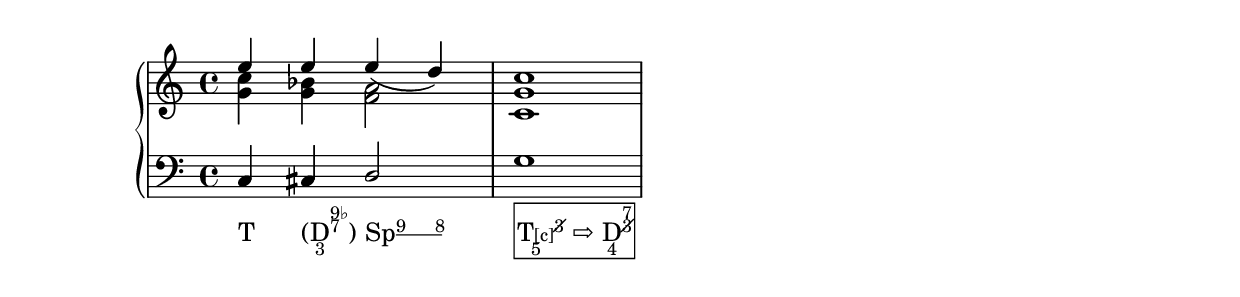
% minimal.ly :- a minimalistic example
% Copyright (c) 2019 Karsten Reincke, 
%
% This file is distributed under the terms of the MIT license:
% --------------------------------------
% Copyright 2019 Karsten Reincke (Frankfurt), Hans Blum, 

% Permission is hereby granted, free of charge, to any person obtaining a copy 
% of this software and associated documentation files (the "Software"), to deal 
% in the Software without restriction, including without limitation the rights 
% to use, copy, modify, merge, publish, distribute, sublicense, and/or sell 
% copies of the Software, and to permit persons to whom the Software is 
% furnished to do so, subject to the following conditions:

% The above copyright notice and this permission notice shall be included in all 
% copies or substantial portions of the Software.

% THE SOFTWARE IS PROVIDED "AS IS", WITHOUT WARRANTY OF ANY KIND, EXPRESS OR 
% IMPLIED, INCLUDING BUT NOT LIMITED TO THE WARRANTIES OF MERCHANTABILITY, 
% FITNESS FOR A PARTICULAR PURPOSE AND NONINFRINGEMENT. IN NO EVENT SHALL THE 
% AUTHORS OR COPYRIGHT HOLDERS BE LIABLE FOR ANY CLAIM, DAMAGES OR OTHER 
% LIABILITY, WHETHER IN AN ACTION OF CONTRACT, TORT OR OTHERWISE, ARISING 
% FROM, OUT OF OR IN CONNECTION WITH THE SOFTWARE OR THE USE OR OTHER DEALINGS 
% IN THE SOFTWARE.

\version "2.18.2"

% harmonyli.ly :- a library for inserting Functional Harmony Analysis Symbols 
% into musical scores encoded in and created by LilyPOnd
%
% Copyright (c) 2019 Karsten Reincke, Frankfurt, Hans Blum
%
% This file is distributed either under the terms of the MIT license or under 
% the terms of the GPLv3 license. Feel free to choose the distribution method 
% you prefer by deleting the unsuitable licensing statement (Don't delete both): 
%
% (a) If you want to use it under the terms of the MIT license erase the 
%     following GPLv3 licensing statement:
% (b) If you want to use harmonyli.ly under the terms of the GPLv2 license
%      erase the following MIT license text
%
% GPLv3-Licensing Statement
% -------------------------

% This program is free software: you can redistribute it and/or modify
% it under the terms of the GNU General Public License as published by
% the Free Software Foundation, either version 3 of the License, or
% (at your option) any later version.

% This program is distributed in the hope that it will be useful,
% but WITHOUT ANY WARRANTY; without even the implied warranty of
% MERCHANTABILITY or FITNESS FOR A PARTICULAR PURPOSE.  See the
% GNU General Public License for more details.

% You should have received a copy of the GNU General Public License
% along with this program.  If not, see <https://www.gnu.org/licenses/>.

% MIT-License and Licensing Statement
% --------------------------------------
% Copyright 2019 Karsten Reincke, Frankfurt

% Permission is hereby granted, free of charge, to any person 
% obtaining a copy of this software and associated documentation 
% files (the "Software"), to deal in the Software without 
% restriction, including without limitation the rights to use, 
% copy, modify, merge, publish, distribute, sublicense, and/or sell 
% copies of the Software, and to permit persons to whom the 
% Software is furnished to do so, subject to the following conditions:

% The above copyright notice and this permission notice shall be 
% included in all copies or substantial portions of the Software.

% THE SOFTWARE IS PROVIDED "AS IS", WITHOUT WARRANTY OF ANY KIND, 
% EXPRESS OR IMPLIED, INCLUDING BUT NOT LIMITED TO THE WARRANTIES 
% OF MERCHANTABILITY, FITNESS FOR A PARTICULAR PURPOSE AND 
% NONINFRINGEMENT. IN NO EVENT SHALL THE AUTHORS OR COPYRIGHT 
% HOLDERS BE LIABLE FOR ANY CLAIM, DAMAGES OR OTHER LIABILITY, 
% WHETHER IN AN ACTION OF CONTRACT, TORT OR OTHERWISE, ARISING 
% FROM, OUT OF OR IN CONNECTION WITH THE SOFTWARE OR THE USE 
% OR OTHER DEALINGS IN THE SOFTWARE.
%
% Some Compliance Hints: 
% ----------------------
% (A) MIT Usage
% -------------
% (1) For using harmonyli.ly compliantly it is sufficient if the
% MIT license text is part of this file.
% (2) For modifying harmonyli.ly compliantly or for using part of
% it, it is sufficient if the MIT license text is included in 
% all copies or substantial portions
% (3) Under the terms of the MIT license you may use harmonyli.ly
% as part of your overarching work and you may distribute this
% overarching complex as whole under any license you want. But
% you may not erase the MIT license text in this file or in
% all derived files - just as the MIT license requires:
%
% The above copyright notice and this permission notice shall be 
% included in all copies or substantial portions of the Software.
%
% (B) GPLv3 Usage
% ---------------
% If you prefer to distribute harmonyli.ly under the terms of the
% GPLv3, then you have to fulfill all requirements of the GPLv3,
% especially those of §4 and §5 (strong copyleft effect and so on)
% and those of §6 (Conveying Non-Source Forms)
%
%%%%%%%%%%%%%%%%%%%%%%%%%%%%%%%%%%%%%%%%%%%%%%%%%%%%%%%%%%%%%%%%%%%%

% Reference to groundwork
% -----------------------
% harmonyli.ly heavily uses ideas and code of Klaus Blum's groundwork which has 
% been published in the 'Lilypond Snippet Repository':
% -> http://lsr.di.unimi.it/LSR/Item?id=967
%
% In a mail from Nov. the 4th 2019 Klaus Blum explicitly approved that he 
% a) distributes his code under the terms of the (American) public domain 
% b) agrees to use his file as groundwork for harmonyli.ly
% c) to distribute the result under the terms of of a dual-license: the user 
%    shall be enabled to choose whether he wants to use it under the terms
%   of the GPLv3 or the MIT
%
% Just as Klaus Blum's groundwork, also harmonyli.ly uses some explanations of 
% Neil Puttock by which he described the use text span engraver.
% -> http://www.mail-archive.com/lilypond-user%40gnu.org/msg60732.html
%%%%%%%%%%%%%%%%%%%%%%%%%%%%%%%%%%%%%%%%%%%%%%%%%%%%%%%%%%%%%%%%%%%%

\version "2.18.2"


%%%%%%%%%%%%%%%%%%%%%%%%%%%%%%%%%%%%%%%%%%%%%%%%%%%%%%%%%%%%%%%%%%%%%%%%%%%
% For details of the implementation take a look at the tutorial in doc 
%%%%%%%%%%%%%%%%%%%%%%%%%%%%%%%%%%%%%%%%%%%%%%%%%%%%%%%%%%%%%%%%%%%%%%%%%%%%


% harmonyli.ly config area

% ImInfix

#(define imInfix "")


% ---------------------------------------------------------------------
% Harmonyli Interface No 1: The basic method for inserting all manually
% ---------------------------------------------------------------------

#(define-markup-command (addnum layout props adc adn ANL)
  (markup? markup? list?)
  (interpret-markup layout props
    (cond 
      ( (member adc ANL)
        #{
           \markup \numx #adn
        #}
      )
      ( else
        #{
           \markup  #adn 
        #}
      )
    )
  )
)
 
#(define-markup-command (has layout props RS SN BN aN bN cN dN eN CT fstl fstr NUNS)
  (markup? markup? markup? markup? markup? markup? markup? markup? markup? markup? markup? list?)
  (let* ((lCT (string-append "[" CT "]")))
    (if (equal? CT "")(set! lCT ""))
    (interpret-markup layout props
     #{
       \markup{
         \concat {
           $fstl
           \override #'(baseline-skip . 1.4)
           \center-column {
             \override #`(direction . ,UP)
             \override #'(baseline-skip . 2.0)
             \dir-column {
               \halign #CENTER
                \concat { $RS \tiny {  $lCT  } }
               \tiny
               \halign #CENTER
               $SN
             }
             \tiny
             $BN
           }
           \tiny
           \override #`(direction . ,UP)
           \override #'(baseline-skip . 0.8)
           \dir-column {
             " "
             {
               \override #`(direction . ,UP)
               \override #'(baseline-skip . 1.3)
               \dir-column { 
                 \addnum "a" $aN $NUNS  
                 \addnum "b" $bN $NUNS  
                 \addnum "c" $cN $NUNS
                 \addnum "d" $dN $NUNS   
                 \addnum "e" $eN $NUNS  
               }
             }
           }
           $fstr
         }
       }
     #}
 )))
 

#(define-markup-command 
  (rfhas layout props 
    RSl SNl BNl aNl bNl cNl dNl eNl CTl fstll fstrl NUNSl
    RSr SNr BNr aNr bNr cNr dNr eNr CTr fstlr fstrr NUNSr
    )
  ( markup? markup? markup? markup? markup? markup? markup? markup? markup?
    markup? markup? list?
    markup? markup? markup? markup? markup? markup? markup?
    markup? markup? markup? markup? list?
  )

    (interpret-markup layout props
     #{
        \markup{
          \concat {
            \box
            \concat {
              \has #RSl #SNl #BNl #aNl #bNl #cNl #dNl #eNl #CTl $fstll $fstrl #NUNSl
              " ⇨ "
              \has #RSr #SNr #BNr #aNr #bNr #cNr #dNr #eNr #CTr $fstlr $fstrr  #NUNSr
            }
            " "
          }      
        }
     #}
 ))
 
% ------------------------------------------------------------------------------
% Harmonyli Interface No 2.A: The core method for inserting only relevant values
% ------------------------------------------------------------------------------

#(define BNoteKey "B")
#(define SNoteKey "S")
#(define aNoteKey "a")
#(define bNoteKey "b")
#(define cNoteKey "c")
#(define dNoteKey "d")
#(define eNoteKey "e")
#(define fsKeyL "fl")
#(define fsKeyR "fr")
#(define nuKey "n")

#(define RsSpec "T")
#(define RsCont "C")

#(define NBNoteKey "nB")
#(define NSNoteKey "nS")
#(define NaNoteKey "na")
#(define NbNoteKey "nb")
#(define NcNoteKey "nc")
#(define NdNoteKey "nd")
#(define NeNoteKey "ne")
#(define NRsSpec "nT")
#(define NRsCont "nC")
#(define NfsKeyL "nfl")
#(define NfsKeyR "nfr")
#(define NnuKey "nn")

#(define BNoteDValue "")
#(define SNoteDValue "")
#(define aNoteDValue "")
#(define bNoteDValue "")
#(define cNoteDValue "")
#(define dNoteDValue "")
#(define eNoteDValue "")
#(define fsDValue "") 
#(define RsSpecDValue "")
#(define RsContDValue "")

#(define nuDValue (list ))

% The RS can be crossed out and or doubled To express the combinations
% we invent a parameter RS taking the values [ n (normal) | x | d | xd ]
% x

% evaluating the arguments:
% gets the associatedList and the key of the wanted RFS element
% if any pair in the list contains the key, it returns the value
% defined in the pair, otherwise it returns the default value
#(define (assign keyValue assocList defaultValue)
  (string? list?)
  (let* ((localPair (assoc keyValue assocList)))
    (if localPair (cdr localPair) defaultValue)
  )
)

% INTERFACE 2.A
% returns the Riemann Function Symbol as markup
#(define-markup-command (setHas layout props RS AL)
  (markup? list?)
  (let*
    ( 
      (lRS (assign RsSpec AL RsSpecDValue ))
      (lBN (assign BNoteKey AL BNoteDValue))
      (lSN (assign SNoteKey AL SNoteDValue))
      (laN (assign aNoteKey AL aNoteDValue))
      (lbN (assign bNoteKey AL bNoteDValue))
      (lcN (assign cNoteKey AL cNoteDValue))
      (ldN (assign dNoteKey AL dNoteDValue))
      (leN (assign eNoteKey AL eNoteDValue))
      (lCT (assign RsCont AL RsContDValue))
      (lFSl (assign fsKeyL AL fsDValue))
      (lFSr (assign fsKeyR AL fsDValue))
      (lnu (assign nuKey AL nuDValue ))
    )
  
    (interpret-markup layout props
      (cond
        ( (equal? lRS "d")
          #{
             \markup \has \double #RS #lSN #lBN  #laN #lbN #lcN #ldN #leN #lCT #lFSl #lFSr #lnu
          #}
        )
        ( (equal? lRS "x")
          #{
             \markup \has \crossout #RS #lSN #lBN  #laN #lbN #lcN #ldN #leN #lCT #lFSl #lFSr #lnu
          #}
        )
        ( (equal? lRS "xd")
          #{
             \markup \has \crossout \double #RS #lSN #lBN  #laN #lbN #lcN #ldN #leN #lCT #lFSl #lFSr #lnu
          #}
        )
        ( (equal? lRS "dx")
          #{
             \markup \has \crossout \double #RS #lSN #lBN  #laN #lbN #lcN #ldN #leN #lCT #lFSl #lFSr #lnu
          #}
        )
        ( else
          #{
             \markup \has #RS #lSN #lBN  #laN #lbN #lcN #ldN #leN #lCT #lFSl #lFSr #lnu
          #}
        )
      )
    )
   )
 )





% INTERFACE 2.A
% returns the Riemann Function Symbol as markup
#(define-markup-command (setRfHas layout props RSl RSr AL)
  (markup? markup? list?)
  (let*
    ( (lBNl (assign BNoteKey AL BNoteDValue))
      (lSNl (assign SNoteKey AL SNoteDValue))
      (laNl (assign aNoteKey AL aNoteDValue))
      (lbNl (assign bNoteKey AL bNoteDValue))
      (lcNl (assign cNoteKey AL cNoteDValue))
      (ldNl (assign dNoteKey AL dNoteDValue))
      (leNl (assign eNoteKey AL eNoteDValue))
      (lRSl (assign RsSpec AL RsSpecDValue ))
      (lCTl (assign RsCont AL RsContDValue)) 
      (lFSll (assign fsKeyL AL fsDValue))
      (lFSrl (assign fsKeyR AL fsDValue))
      (lnul (assign nuKey AL nuDValue ))
                
      (lBNr (assign NBNoteKey AL BNoteDValue))
      (lSNr (assign NSNoteKey AL SNoteDValue))
      (laNr (assign NaNoteKey AL aNoteDValue))
      (lbNr (assign NbNoteKey AL bNoteDValue))
      (lcNr (assign NcNoteKey AL cNoteDValue))
      (ldNr (assign NdNoteKey AL dNoteDValue))
      (leNr (assign NeNoteKey AL eNoteDValue))
      (lRSr (assign NRsSpec AL RsSpecDValue ))
      (lCTr (assign NRsCont AL RsContDValue))      
      (lFSlr (assign NfsKeyL AL fsDValue))
      (lFSrr (assign NfsKeyR AL fsDValue))
      (lnur (assign nuKey AL nuDValue ))
    )
  
    (interpret-markup layout props
      (cond
        ;; ---------- combinations with left double
        ( (and (equal? lRSl "d") (equal? lRSr "d"))
          #{
             \markup \rfhas 
                \double #RSl #lSNl #lBNl  #laNl #lbNl #lcNl #ldNl #leNl #lCTl #lFSll #lFSrl #lnul
                \double #RSr #lSNr #lBNr  #laNr #lbNr #lcNr #ldNr #leNr #lCTr #lFSlr #lFSrr #lnur
          #}
        )
        ( (and (equal? lRSl "d") (equal? lRSr "x"))
          #{
             \markup \rfhas   
                \double #RSl #lSNl #lBNl  #laNl #lbNl #lcNl #ldNl #leNl #lCTl #lFSll #lFSrl #lnul
                \crossout #RSr #lSNr #lBNr  #laNr #lbNr #lcNr #ldNr #leNr #lCTr #lFSlr #lFSrr #lnur          
          #}
        )
         ( (and (equal? lRSl "d") (equal? lRSr "dx"))
          #{
             \markup \rfhas   
                \double #RSl #lSNl #lBNl  #laNl #lbNl #lcNl #ldNl #leNl #lCTl #lFSll #lFSrl #lnul
                \crossout \double #RSr #lSNr #lBNr  #laNr #lbNr #lcNr #ldNr #leNr #lCTr #lFSlr #lFSrr #lnur             
          #}
        )
         ( (and (equal? lRSl "d") (equal? lRSr "xd"))
          #{
             \markup \rfhas  
                \double #RSl #lSNl #lBNl  #laNl #lbNl #lcNl #ldNl #leNl #lCTl #lFSll #lFSrl #lnul
                \crossout \double #RSr #lSNr #lBNr  #laNr #lbNr #lcNr #ldNr #leNr #lCTr #lFSlr #lFSrr #lnur            
          #}
        )
        ( (and (equal? lRSl "d") (equal? lRSr ""))
          #{
             \markup \rfhas  
                \double #RSl #lSNl #lBNl  #laNl #lbNl #lcNl #ldNl #leNl #lCTl #lFSll #lFSrl #lnul
                #RSr #lSNr #lBNr  #laNr #lbNr #lcNr #ldNr #leNr #lCTr #lFSlr #lFSrr #lnur      
          #}
        )
        ;; ---------- combinations with left crossout
        ( (and (equal? lRSl "x") (equal? lRSr "d"))
          #{
             \markup \rfhas  
                \crossout #RSl #lSNl #lBNl  #laNl #lbNl #lcNl #ldNl #leNl #lCTl #lFSll #lFSrl #lnul
                \double #RSr #lSNr #lBNr  #laNr #lbNr #lcNr #ldNr #leNr #lCTr #lFSlr #lFSrr #lnur            
          #}
        )
        ( (and (equal? lRSl "x") (equal? lRSr "x"))
          #{
             \markup \rfhas  
                \crossout #RSl #lSNl #lBNl  #laNl #lbNl #lcNl #ldNl #leNl #lCTl #lFSll #lFSrl #lnul
                \crossout #RSr #lSNr #lBNr  #laNr #lbNr #lcNr #ldNr #leNr #lCTr #lFSlr #lFSrr #lnur          
          #}
        )
         ( (and (equal? lRSl "x") (equal? lRSr "dx"))
          #{
             \markup \rfhas  
                \crossout #RSl #lSNl #lBNl  #laNl #lbNl #lcNl #ldNl #leNl #lCTl #lFSll #lFSrl #lnul
                \crossout \double #RSr #lSNr #lBNr  #laNr #lbNr #lcNr #ldNr #leNr #lCTr #lFSlr #lFSrr #lnur            
          #}
        )
         ( (and (equal? lRSl "x") (equal? lRSr "xd"))
          #{
             \markup \rfhas  
                \crossout #RSl #lSNl #lBNl  #laNl #lbNl #lcNl #ldNl #leNl #lCTl #lFSll #lFSrl #lnul
                \crossout \double #RSr #lSNr #lBNr  #laNr #lbNr #lcNr #ldNr #leNr #lCTr #lFSlr #lFSrr #lnur           
          #}
        )
        ( (and (equal? lRSl "x") (equal? lRSr ""))
          #{
             \markup \rfhas  
                \crossout #RSl #lSNl #lBNl  #laNl #lbNl #lcNl #ldNl #leNl #lCTl #lFSll #lFSrl #lnul
                #RSr #lSNr #lBNr  #laNr #lbNr #lcNr #ldNr #leNr #lCTr #lFSlr #lFSrr #lnur        
          #}
        )
        ;; ---------- combinations with left crossout double (dx)
        ( (and (equal? lRSl "dx") (equal? lRSr "d"))
          #{
             \markup \rfhas          
                \crossout \double #RSl #lSNl #lBNl  #laNl #lbNl #lcNl #ldNl #leNl #lCTl #lFSll #lFSrl #lnul
                \double #RSr #lSNr #lBNr  #laNr #lbNr #lcNr #ldNr #leNr #lCTr #lFSlr #lFSrr #lnur       
          #}
        )
        ( (and (equal? lRSl "dx") (equal? lRSr "x"))
          #{
             \markup \rfhas  
                \crossout \double #RSl #lSNl #lBNl  #laNl #lbNl #lcNl #ldNl #leNl #lCTl #lFSll #lFSrl #lnul
               \crossout #RSr #lSNr #lBNr  #laNr #lbNr #lcNr #ldNr #leNr #lCTr #lFSlr #lFSrr #lnur         
          #}
        )
         ( (and (equal? lRSl "dx") (equal? lRSr "dx"))
          #{
             \markup \rfhas  
                \crossout \double #RSl #lSNl #lBNl  #laNl #lbNl #lcNl #ldNl #leNl #lCTl #lFSll #lFSrl #lnul
                \crossout \double #RSr #lSNr #lBNr  #laNr #lbNr #lcNr #ldNr #leNr #lCTr #lFSlr #lFSrr #lnur           
          #}
        )
         ( (and (equal? lRSl "dx") (equal? lRSr "xd"))
          #{
             \markup \rfhas  
                \crossout \double #RSl #lSNl #lBNl  #laNl #lbNl #lcNl #ldNl #leNl #lCTl #lFSll #lFSrl #lnul
                \crossout \double #RSr #lSNr #lBNr  #laNr #lbNr #lcNr #ldNr #leNr #lCTr #lFSlr #lFSrr #lnur           
          #}
        )
        ( (and (equal? lRSl "dx") (equal? lRSr ""))
          #{
             \markup \rfhas  
                \crossout \double #RSl #lSNl #lBNl  #laNl #lbNl #lcNl #ldNl #leNl #lCTl #lFSll #lFSrl #lnul
                #RSr #lSNr #lBNr  #laNr #lbNr #lcNr #ldNr #leNr #lCTr #lFSlr #lFSrr #lnur        
          #}
        )
        ;; ---------- combinations with left crossout double (xd)
        ( (and (equal? lRSl "xd") (equal? lRSr "d"))
          #{
             \markup \rfhas  
                \crossout \double #RSl #lSNl #lBNl  #laNl #lbNl #lcNl #ldNl #leNl #lCTl #lFSll #lFSrl #lnul
                \double #RSr #lSNr #lBNr  #laNr #lbNr #lcNr #ldNr #leNr #lCTr #lFSlr #lFSrr #lnur         
          #}
        )
        ( (and (equal? lRSl "xd") (equal? lRSr "x"))
          #{
             \markup \rfhas  
                \crossout \double #RSl #lSNl #lBNl  #laNl #lbNl #lcNl #ldNl #leNl #lCTl #lFSll #lFSrl #lnul
                \crossout #RSr #lSNr #lBNr  #laNr #lbNr #lcNr #ldNr #leNr #lCTr #lFSlr #lFSrr #lnur          
          #}
        )
         ( (and (equal? lRSl "xd") (equal? lRSr "dx"))
          #{
             \markup \rfhas  
                \crossout \double #RSl #lSNl #lBNl  #laNl #lbNl #lcNl #ldNl #leNl #lCTl #lFSll #lFSrl #lnul
                \crossout \double #RSr #lSNr #lBNr  #laNr #lbNr #lcNr #ldNr #leNr #lCTr #lFSlr #lFSrr #lnur           
          #}
        )
         ( (and (equal? lRSl "xd") (equal? lRSr "xd"))
          #{
             \markup \rfhas  
                \crossout \double #RSl #lSNl #lBNl  #laNl #lbNl #lcNl #ldNl #leNl #lCTl #lFSll #lFSrl #lnul
                \crossout \double #RSr #lSNr #lBNr  #laNr #lbNr #lcNr #ldNr #leNr #lCTr #lFSlr #lFSrr #lnur            
          #}
        )
        ( (and (equal? lRSl "xd") (equal? lRSr ""))
          #{
             \markup \rfhas  
                \crossout \double #RSl #lSNl #lBNl  #laNl #lbNl #lcNl #ldNl #leNl #lCTl #lFSll #lFSrl #lnul
                #RSr #lSNr #lBNr  #laNr #lbNr #lcNr #ldNr #leNr #lCTr #lFSlr #lFSrr #lnur          
          #}
        )
        ;; ---------- combinations with left pure
        ( (and (equal? lRSl "") (equal? lRSr "d"))
          #{
             \markup \rfhas  
                #RSl #lSNl #lBNl  #laNl #lbNl #lcNl #ldNl #leNl #lCTl #lFSll #lFSrl #lnul
                \double #RSr #lSNr #lBNr  #laNr #lbNr #lcNr #ldNr #leNr #lCTr #lFSlr #lFSrr #lnur            
          #}
        )
        ( (and (equal? lRSl "") (equal? lRSr "x"))
          #{
             \markup \rfhas  
                #RSl #lSNl #lBNl  #laNl #lbNl #lcNl #ldNl #leNl #lCTl #lFSll #lFSrl #lnul
                \crossout #RSr #lSNr #lBNr  #laNr #lbNr #lcNr #ldNr #leNr #lCTr #lFSlr #lFSrr #lnur           
          #}
        )
         ( (and (equal? lRSl "") (equal? lRSr "dx"))
          #{
             \markup \rfhas  
                #RSl #lSNl #lBNl  #laNl #lbNl #lcNl #ldNl #leNl #lCTl #lFSll #lFSrl #lnul
                \crossout \double #RSr #lSNr #lBNr  #laNr #lbNr #lcNr #ldNr #leNr #lCTr #lFSlr #lFSrr #lnur            
          #}
        )
         ( (and (equal? lRSl "") (equal? lRSr "xd"))
          #{
             \markup \rfhas  
                #RSl #lSNl #lBNl  #laNl #lbNl #lcNl #ldNl #leNl #lCTl #lFSll #lFSrl #lnul
                \crossout \double #RSr #lSNr #lBNr  #laNr #lbNr #lcNr #ldNr #leNr #lCTr #lFSlr #lFSrr #lnur           
          #}
        )

        ( else
          #{
             \markup \rfhas 
                #RSl #lSNl #lBNl  #laNl #lbNl #lcNl #ldNl #leNl #lCTl #lFSll #lFSrl #lnul
                #RSr #lSNr #lBNr  #laNr #lbNr #lcNr #ldNr #leNr #lCTr #lFSlr #lFSrr #lnur         
         #}
        )
      )
    )
   )
 )

% ------------------------------------------------------------------------------
% Harmonyli Interface No 2.B: Functions to use intermediary areas
% ------------------------------------------------------------------------------

% returns the Riemann Function Symbol as markup
#(define-markup-command (setImHas layout props RS AL)
  (markup? list?)
  (let*
    ( (lBN (assign BNoteKey AL BNoteDValue))
      (lSN (assign SNoteKey AL SNoteDValue))
      (laN (assign aNoteKey AL aNoteDValue))
      (lbN (assign bNoteKey AL bNoteDValue))
      (lcN (assign cNoteKey AL cNoteDValue))
      (ldN (assign dNoteKey AL dNoteDValue))
      (leN (assign eNoteKey AL eNoteDValue))
      (lRS (assign RsSpec AL RsSpecDValue ))
      (lCT (assign RsCont AL RsContDValue))
      (lFSl (assign fsKeyL AL fsDValue))
      (lFSr (assign fsKeyR AL fsDValue))
      (lnu (assign nuKey AL nuDValue ))
    )
    (set! lFSl (string-append lFSl "(" imInfix  ))
    (set! lFSr (string-append imInfix  ")" lFSr ))
    (interpret-markup layout props
      (cond
        ( (equal? lRS "d")
          #{
             \markup \has \double #RS #lSN #lBN  #laN #lbN #lcN #ldN #leN #lCT #lFSl #lFSr #lnu
          #}
        )
        ( (equal? lRS "x")
          #{
             \markup \has \crossout #RS #lSN #lBN  #laN #lbN #lcN #ldN #leN #lCT #lFSl #lFSr #lnu
          #}
        )
        ( (equal? lRS "xd")
          #{
             \markup \has \crossout \double #RS #lSN #lBN  #laN #lbN #lcN #ldN #leN #lCT #lFSl #lFSr #lnu
          #}
        )
        ( (equal? lRS "dx")
          #{
             \markup \has \crossout \double #RS #lSN #lBN  #laN #lbN #lcN #ldN #leN #lCT #lFSl #lFSr #lnu
          #}
        )
        ( else
          #{
             \markup \has #RS #lSN #lBN  #laN #lbN #lcN #ldN #leN #lCT #lFSl #lFSr #lnu
          #}
        )
      )
    )
   )
 )

% returns the Riemann Function Symbol as markup
#(define-markup-command (openImRow layout props RS AL)
  (markup? list?)
  (let*
    ( (lBN (assign BNoteKey AL BNoteDValue))
      (lSN (assign SNoteKey AL SNoteDValue))
      (laN (assign aNoteKey AL aNoteDValue))
      (lbN (assign bNoteKey AL bNoteDValue))
      (lcN (assign cNoteKey AL cNoteDValue))
      (ldN (assign dNoteKey AL dNoteDValue))
      (leN (assign eNoteKey AL eNoteDValue))
      (lRS (assign RsSpec AL RsSpecDValue ))
      (lCT (assign RsCont AL RsContDValue))
      (lFSl (assign fsKeyL AL fsDValue))
      (lFSr (assign fsKeyR AL fsDValue))
      (lnu (assign nuKey AL nuDValue ))
    )
    (set! lFSl (string-append lFSl "(" imInfix ))
    (interpret-markup layout props
      (cond
        ( (equal? lRS "d")
          #{
             \markup \has \double #RS #lSN #lBN  #laN #lbN #lcN #ldN #leN #lCT #lFSl #lFSr #lnu
          #}
        )
        ( (equal? lRS "x")
          #{
             \markup \has \crossout #RS #lSN #lBN  #laN #lbN #lcN #ldN #leN #lCT #lFSl #lFSr #lnu
          #}
        )
        ( (equal? lRS "xd")
          #{
             \markup \has \crossout \double #RS #lSN #lBN  #laN #lbN #lcN #ldN #leN #lCT #lFSl #lFSr #lnu
          #}
        )
        ( (equal? lRS "dx")
          #{
             \markup \has \crossout \double #RS #lSN #lBN  #laN #lbN #lcN #ldN #leN #lCT #lFSl #lFSr #lnu
          #}
        )
        ( else
          #{
             \markup \has #RS #lSN #lBN  #laN #lbN #lcN #ldN #leN #lCT #lFSl #lFSr #lnu
          #}
        )
      )
    )
   )
 )

% returns the Riemann Function Symbol as markup
#(define-markup-command (closeImRow layout props RS AL)
  (markup? list?)
  (let*
    ( (lBN (assign BNoteKey AL BNoteDValue))
      (lSN (assign SNoteKey AL SNoteDValue))
      (laN (assign aNoteKey AL aNoteDValue))
      (lbN (assign bNoteKey AL bNoteDValue))
      (lcN (assign cNoteKey AL cNoteDValue))
      (ldN (assign dNoteKey AL dNoteDValue))
      (leN (assign eNoteKey AL eNoteDValue))
      (lRS (assign RsSpec AL RsSpecDValue ))
      (lCT (assign RsCont AL RsContDValue))
      (lFSl (assign fsKeyL AL fsDValue))
      (lFSr (assign fsKeyR AL fsDValue))
      (lnu (assign nuKey AL nuDValue ))
    )
    (set! lFSr (string-append imInfix ")" lFSr ))
    (interpret-markup layout props
      (cond
        ( (equal? lRS "d")
          #{
             \markup \has \double #RS #lSN #lBN  #laN #lbN #lcN #ldN #leN #lCT #lFSl #lFSr #lnu
          #}
        )
        ( (equal? lRS "x")
          #{
             \markup \has \crossout #RS #lSN #lBN  #laN #lbN #lcN #ldN #leN #lCT #lFSl #lFSr #lnu
          #}
        )
        ( (equal? lRS "xd")
          #{
             \markup \has \crossout \double #RS #lSN #lBN  #laN #lbN #lcN #ldN #leN #lCT #lFSl #lFSr #lnu
          #}
        )
        ( (equal? lRS "dx")
          #{
             \markup \has \crossout \double #RS #lSN #lBN  #laN #lbN #lcN #ldN #leN #lCT #lFSl #lFSr #lnu
          #}
        )
        ( else
          #{
             \markup \has #RS #lSN #lBN  #laN #lbN #lcN #ldN #leN #lCT #lFSl #lFSr #lnu
          #}
        )
      )
    )
   )
 )

% ------------------------------------------------------------------------------
% Harmonyli Interface No 2.C: Functions to use zoom in analyses
% ------------------------------------------------------------------------------

initTextSpan =
#(define-music-function (parser location fText) (string?)
   #{
     \once \override TextSpanner #'direction = #DOWN
     \once \override TextSpanner #'style = #'line
     \once \override TextSpanner #'outside-staff-priority = ##f
     \once \override TextSpanner #'padding = #-0.6 % sets the distance of the line from the lyrics
     \once \override TextSpanner #'bound-details =
     #`((left . ((Y . 0)
                 (padding . 0)
                 (attach-dir . ,LEFT)))
        (left-broken . ((end-on-note . #t)))
        (right . ((Y . 0)
                  (padding . 0)
                  (attach-dir . ,RIGHT))))
     \once \override TextSpanner.bound-details.left.text = $fText
   #})


#(define-markup-command (openZoomRow layout props RS AL)
  (markup? list?)
  (let*
    ( (lBN (assign BNoteKey AL BNoteDValue))
      (lSN (assign SNoteKey AL SNoteDValue))
      (laN (assign aNoteKey AL aNoteDValue))
      (lbN (assign bNoteKey AL bNoteDValue))
      (lcN (assign cNoteKey AL cNoteDValue))
      (ldN (assign dNoteKey AL dNoteDValue))
      (leN (assign eNoteKey AL eNoteDValue))
      (lRS (assign RsSpec AL RsSpecDValue ))
      (lCT (assign RsCont AL RsContDValue))
      (lFSl (assign fsKeyL AL fsDValue))
      (lFSr (assign fsKeyR AL fsDValue))
      (lnu (assign nuKey AL nuDValue ))
    )
 
    (interpret-markup layout props
      (cond
        ( (equal? lRS "d")
          #{
             \markup \has \double #RS #lSN #lBN  #laN #lbN #lcN #ldN #leN #lCT #lFSl #lFSr #lnu
          #}
        )
        ( (equal? lRS "x")
          #{
             \markup \has \crossout #RS #lSN #lBN  #laN #lbN #lcN #ldN #leN #lCT #lFSl #lFSr #lnu
          #}
        )
        ( (equal? lRS "xd")
          #{
             \markup \has \crossout \double #RS #lSN #lBN  #laN #lbN #lcN #ldN #leN #lCT #lFSl #lFSr #lnu
          #}
        )
        ( (equal? lRS "dx")
          #{
             \markup \has \crossout \double #RS #lSN #lBN  #laN #lbN #lcN #ldN #leN #lCT #lFSl #lFSr #lnu
          #}
        )
        ( else
          #{
             \markup \has #RS #lSN #lBN  #laN #lbN #lcN #ldN #leN #lCT #lFSl #lFSr #lnu
          #}
        )
      )
    )
   )
 )

#(define-markup-command (openImZoomRow layout props RS AL)
  (markup? list?)
  (let*
    ( 
      (lRS (assign RsSpec AL RsSpecDValue ))    
      (lBN (assign BNoteKey AL BNoteDValue))
      (lSN (assign SNoteKey AL SNoteDValue))
      (laN (assign aNoteKey AL aNoteDValue))
      (lbN (assign bNoteKey AL bNoteDValue))
      (lcN (assign cNoteKey AL cNoteDValue))
      (ldN (assign dNoteKey AL dNoteDValue))
      (leN (assign eNoteKey AL eNoteDValue))
      (lCT (assign RsCont AL RsContDValue))
      (lFSl (assign fsKeyL AL fsDValue))
      (lFSr (assign fsKeyR AL fsDValue))
      (lnu (assign nuKey AL nuDValue ))
    )
    (set! lFSl (string-append lFSl "(" imInfix ))
    (interpret-markup layout props
      (cond
        ( (equal? lRS "d")
          #{
             \markup \has \double #RS #lSN #lBN  #laN #lbN #lcN #ldN #leN #lCT #lFSl #lFSr #lnu
          #}
        )
        ( (equal? lRS "x")
          #{
             \markup \has \crossout #RS #lSN #lBN  #laN #lbN #lcN #ldN #leN #lCT #lFSl #lFSr #lnu
          #}
        )
        ( (equal? lRS "xd")
          #{
             \markup \has \crossout \double #RS #lSN #lBN  #laN #lbN #lcN #ldN #leN #lCT #lFSl #lFSr #lnu
          #}
        )
        ( (equal? lRS "dx")
          #{
             \markup \has \crossout \double #RS #lSN #lBN  #laN #lbN #lcN #ldN #leN #lCT #lFSl #lFSr #lnu
          #}
        )
        ( else
          #{
             \markup \has #RS #lSN #lBN  #laN #lbN #lcN #ldN #leN #lCT #lFSl #lFSr #lnu
          #}
        )
      )
    )
   )
 )


#(define-markup-command (expZoomRow layout props AL)
  (list?)
  (let*
    ( (lBN (assign BNoteKey AL BNoteDValue))
      (laN (assign aNoteKey AL aNoteDValue))
      (lbN (assign bNoteKey AL bNoteDValue))
      (lcN (assign cNoteKey AL cNoteDValue))
      (ldN (assign dNoteKey AL dNoteDValue))
      (leN (assign eNoteKey AL eNoteDValue))
      (lnu (assign nuKey AL nuDValue ))
    )
  
    (interpret-markup layout props
     #{
         \markup \has " " "" #lBN #laN #lbN #lcN #ldN #leN "" "" "" #lnu
     #}
    )
   )
 )


#(define-markup-command (closeImZoomRow layout props AL)
  (list?)
  (let*
    ( (lBN (assign BNoteKey AL BNoteDValue))
      (laN (assign aNoteKey AL aNoteDValue))
      (lbN (assign bNoteKey AL bNoteDValue))
      (lcN (assign cNoteKey AL cNoteDValue))
      (ldN (assign dNoteKey AL dNoteDValue))
      (leN (assign eNoteKey AL eNoteDValue))
      (lFSr (assign fsKeyR AL fsDValue))
      (lnu (assign nuKey AL nuDValue ))
    )
    (set! lFSr (string-append imInfix ")" lFSr) )
    (interpret-markup layout props
      #{ \markup \has " " "" #lBN  #laN #lbN #lcN #ldN #leN "" "" #lFSr #lnu #}
    )
   )
 )
% -----------------------------------------------------------------------------
% Harmonyli Interface No 3: Some often used RFS (= instantiation of level 2)
% ------------------------------------------------------------------------------

#(define-markup-command (FHAS layout props rs)
  (markup?)
  (interpret-markup layout props
    #{ \markup \setHas #rs #'() #}
   )
 )


#(define-markup-command (FHASth layout props rs)
  (markup?)
  (interpret-markup layout props
    #{ \markup \setHas #rs #'(("B"."3") ) #}
   )
 ) 
 

#(define-markup-command (Dsept layout props)
  ()
  (interpret-markup layout props
    #{ \markup \setHas "D" #'(("a"."7") ) #}
   )
 )

#(define-markup-command (Dseptnone layout props)
  ()
  (interpret-markup layout props
    #{ \markup \setHas "D" #'(("a"."7")("b"."9")) #}
   )
 )
 
% ---------------------------------------------------------------
%               Extender lines
% The text parameter "fText" will be placed at the left end of the extender.
% It will only consist of some spaces to move the left end a little forward.
% ---------------------------------------------------------------

fExtend =
#(define-music-function (parser location fText) (string?)
   #{
     \once \override TextSpanner #'direction = #DOWN
     \once \override TextSpanner #'style = #'line
     \once \override TextSpanner #'outside-staff-priority = ##f
     \once \override TextSpanner #'padding = #-0.6 % sets the distance of the line from the lyrics
     \once \override TextSpanner #'bound-details =
     #`((left . ((Y . 0)
                 (padding . 0)
                 (attach-dir . ,LEFT)))
        (left-broken . ((end-on-note . #t)))
        (right . ((Y . 0)
                  (padding . 0)
                  (attach-dir . ,RIGHT))))
     \once \override TextSpanner.bound-details.left.text = $fText
   #})

% ---------------------------------------------------------------
% ----- cross out the letter for "shortened dominants" (where base is omitted):
% ---------------------------------------------------------------

#(define-markup-command (crossout layout props letter)
   (markup?)
   (interpret-markup layout props
     #{
       \markup{
         \concat {
           \override #'(baseline-skip . 0.4)
           \left-column {
             $letter
             \with-dimensions #'(-0.0 . 0.0) #'(0 . 0)
             \translate-scaled #'(-0.3 . 0.3)
             \with-dimensions #'(-0.0 . 0.0) #'(0 . 0)
             \draw-line #'(2.3 . 1.8)
           }
         }
       }
     #}))

#(define-markup-command (numx layout props num)
   (markup?)
   (interpret-markup layout props
     #{
       \markup{
         \concat {
           \override #'(baseline-skip . 0)
           \left-column {
             $num
             \with-dimensions #'(-0.0 . 0.0) #'(0 . 0)
             \translate-scaled #'(-0.1 . 0.1)
             \with-dimensions #'(-0.0 . 0.0) #'(0 . 0)
             \draw-line #'(1.2 . 1.2)
           }
         }
       }
     #}))

% ---------------------------------------------------------------
% ----- double-printed letters for double dominant or double subdominant:
% ---------------------------------------------------------------

#(define-markup-command (double layout props letter)
   (markup?)
   (interpret-markup layout props
     #{
       \markup{
         \concat {
           \override #'(baseline-skip . 0.4)
           \left-column {
             $letter
             \with-dimensions #'(-0.4 . 0.6) #'(0 . 0)
             $letter
           }
         }
       }
     #}))

%%%%%%%%%%%%%%%%%%%%%%%%%%%%%%%%%%%%%%%%%%%%%%%%%%%%%%%%%%%%%%%%%%%%%%%%%%%
% This is a proposal for an improved function 'double' which unfortunately
% needs LilyPond 2.19.x
% #(define-markup-command (double layout props letter)
%   (markup?)
%   (interpret-markup layout props
%     #{
%       \markup{
%         \overlay {
%           $letter
%           \translate-scaled #'(0.4 . -0.4)
%           $letter
%         }
%       }
%     #}))
%%%%%%%%%%%%%%%%%%%%%%%%%%%%%%%%%%%%%%%%%%%%%%%%%%%%%%%%%%%%%%%%%%%%%%%%







analysis = \lyricmode {
  \override LyricText.self-alignment-X = #LEFT
  \override LyricExtender.left-padding = #-0.5
  \override LyricExtender.extra-offset = #'(0 . 0.5)
  \markup \setHas "T" #'() 
  \markup \setImHas "D" #'(("B"."3")("a" . "7")("b" . "9♭"))
  \initTextSpan "     "
  \markup \openZoomRow "Sp" #'(("a"."9")) 
  \startTextSpan
  \markup \expZoomRow #'(("a"."8")) 
  \stopTextSpan
  %\markup \nhas "S" "3" "2" "1" "2" "3" "4" "5" "CT" "x" "y" #'("a" "d" "c")
  %\markup \openImZoomRow "D" #'(("T"."x")("B"."3")("a"."1")("b"."2")("c"."3")("d"."4")("e"."5") ("n" . ("a" "b")))
  %\markup \closeImZoomRow  #'(("B"."3")("a"."1")("b"."2")("c"."3")("d"."4")("e"."5") ("n" . ("a" "b")))

    \markup \setRfHas "T" "D" 
    #'( ("B"."5")("a"."3")("C" . "c")("n".("a"))
        ("nB"."4")("na"."3")("nb"."7")("C" . "c")("nn".("a"))
       
    )  
  
}

\score {
  \new GrandStaff <<
    \new Staff << \clef treble \key c \major  \time 4/4
      \new Voice = "top" { \stemUp e''4 e'' e''( d'')  c''1 }
      \new Voice = "middle" { \stemDown <g' c''>4 <g' bes'>4 <f' a'>2 <g' c'>1
      }
      >> 
    \new Staff << \clef bass  \key c \major  \time 4/4
      \new Voice = "down" { \stemUp c4 cis4 d2 g1}
      \new NullVoice = "rhythm" { \stemDown c,4 c,4 c,4 c,4 c,1}
      \new Lyrics \lyricsto "rhythm" {\analysis}
      >>
  >>
  \layout {
    \context {
      \Score \override SpacingSpanner.base-shortest-duration = #(ly:make-moment 1/32) 
    }
    \context {
       \Lyrics \consists "Text_spanner_engraver" 
    }
  }
  \midi {}
} 